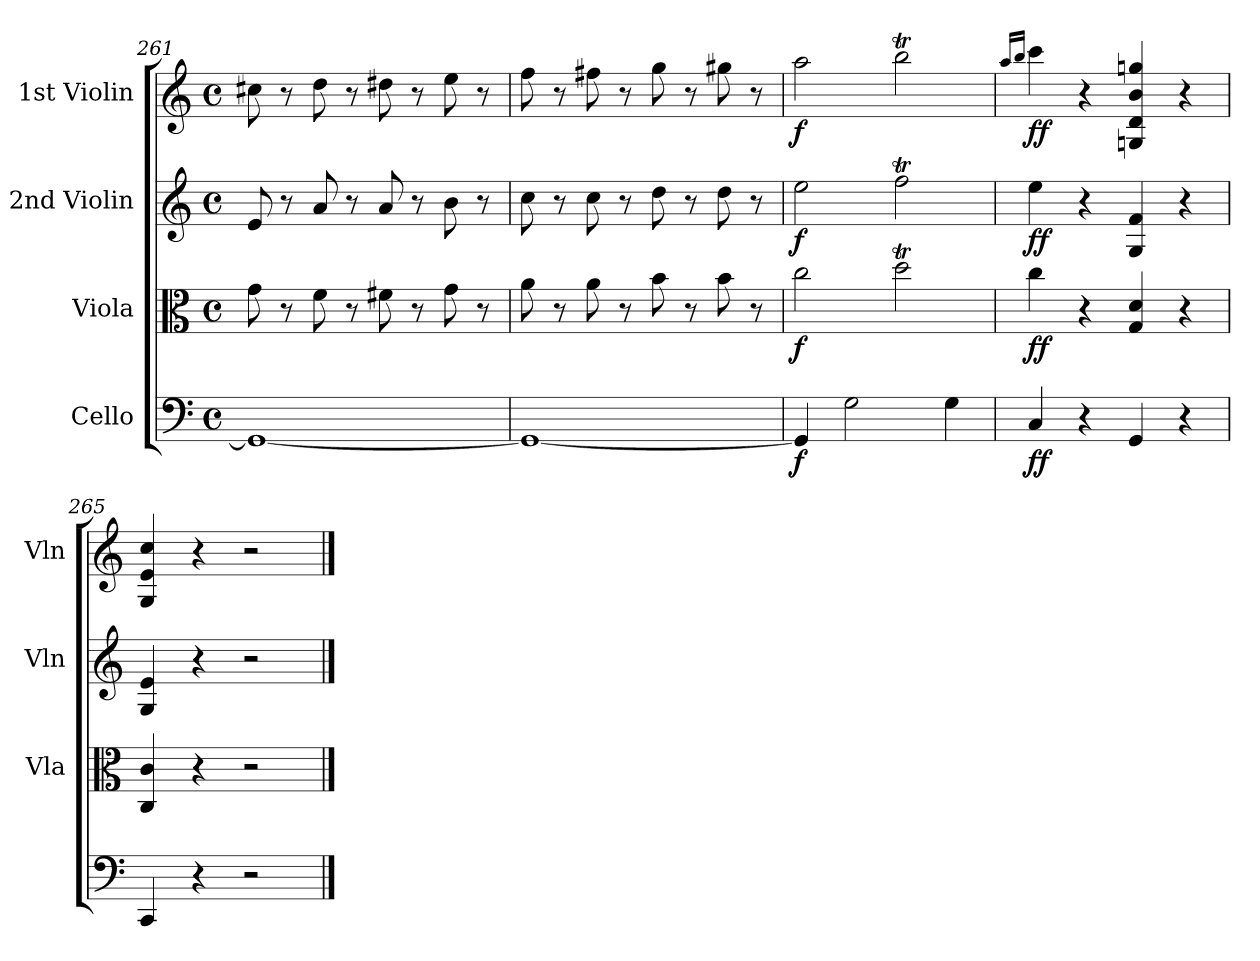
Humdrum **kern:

**kern	**dynam	**kern	**dynam	**kern	**dynam	**kern	**dynam
*part4	*part4	*part3	*part3	*part2	*part2	*part1	*part1
*staff4	*staff4	*staff3	*staff3	*staff2	*staff2	*staff1	*staff1
*I"Cello	*	*I"Viola	*	*I"2nd Violin	*	*I"1st Violin	*
*	*	*I'Vla	*	*I'Vln	*	*I'Vln	*
*clefF4	*	*clefC3	*	*clefG2	*	*clefG2	*
*k[]	*	*k[]	*	*k[]	*	*k[]	*
*M4/4	*	*M4/4	*	*M4/4	*	*M4/4	*
*met(c)	*	*met(c)	*	*met(c)	*	*met(c)	*
=261	=261	=261	=261	=261	=261	=261	=261
1GG_	.	8g\	.	8e/	.	8cc#X\	.
.	.	8r	.	8r	.	8r	.
.	.	8f\	.	8a/	.	8dd\	.
.	.	8r	.	8r	.	8r	.
.	.	8f#X\	.	8a/	.	8dd#X\	.
.	.	8r	.	8r	.	8r	.
.	.	8g\	.	8b\	.	8ee\	.
.	.	8r	.	8r	.	8r	.
=262	=262	=262	=262	=262	=262	=262	=262
1GG_	.	8a\	.	8cc\	.	8ff\	.
.	.	8r	.	8r	.	8r	.
.	.	8a\	.	8cc\	.	8ff#X\	.
.	.	8r	.	8r	.	8r	.
.	.	8b\	.	8dd\	.	8gg\	.
.	.	8r	.	8r	.	8r	.
.	.	8b\	.	8dd\	.	8gg#X\	.
.	.	8r	.	8r	.	8r	.
=263	=263	=263	=263	=263	=263	=263	=263
!	!LO:DY:b	!	!LO:DY:b	!	!LO:DY:b	!	!LO:DY:b
4GG/]	f	2cc\	f	2ee\	f	2aa\	f
2G\	.	.	.	.	.	.	.
.	.	2ddT\	.	2ffT\	.	2bbt\	.
4G\	.	.	.	.	.	.	.
=264	=264	=264	=264	=264	=264	=264	=264
.	.	.	.	.	.	16qaa/LL	.
.	.	.	.	.	.	16qbb/JJ	.
!	!LO:DY:b	!	!LO:DY:b	!	!LO:DY:b	!	!LO:DY:b
4C/	ff	4cc\	ff	4ee\	ff	4ccc\	ff
4r	.	4r	.	4r	.	4r	.
4GG/	.	4G/ 4d/	.	4G/ 4f/	.	4Gn/ 4d/ 4b/ 4ggn/	.
4r	.	4r	.	4r	.	4r	.
=265	=265	=265	=265	=265	=265	=265	=265
4CC/	.	4C/ 4c/	.	4G/ 4e/	.	4G/ 4e/ 4cc/	.
4r	.	4r	.	4r	.	4r	.
2r	.	2r	.	2r	.	2r	.
==	==	==	==	==	==	==	==
*-	*-	*-	*-	*-	*-	*-	*-
